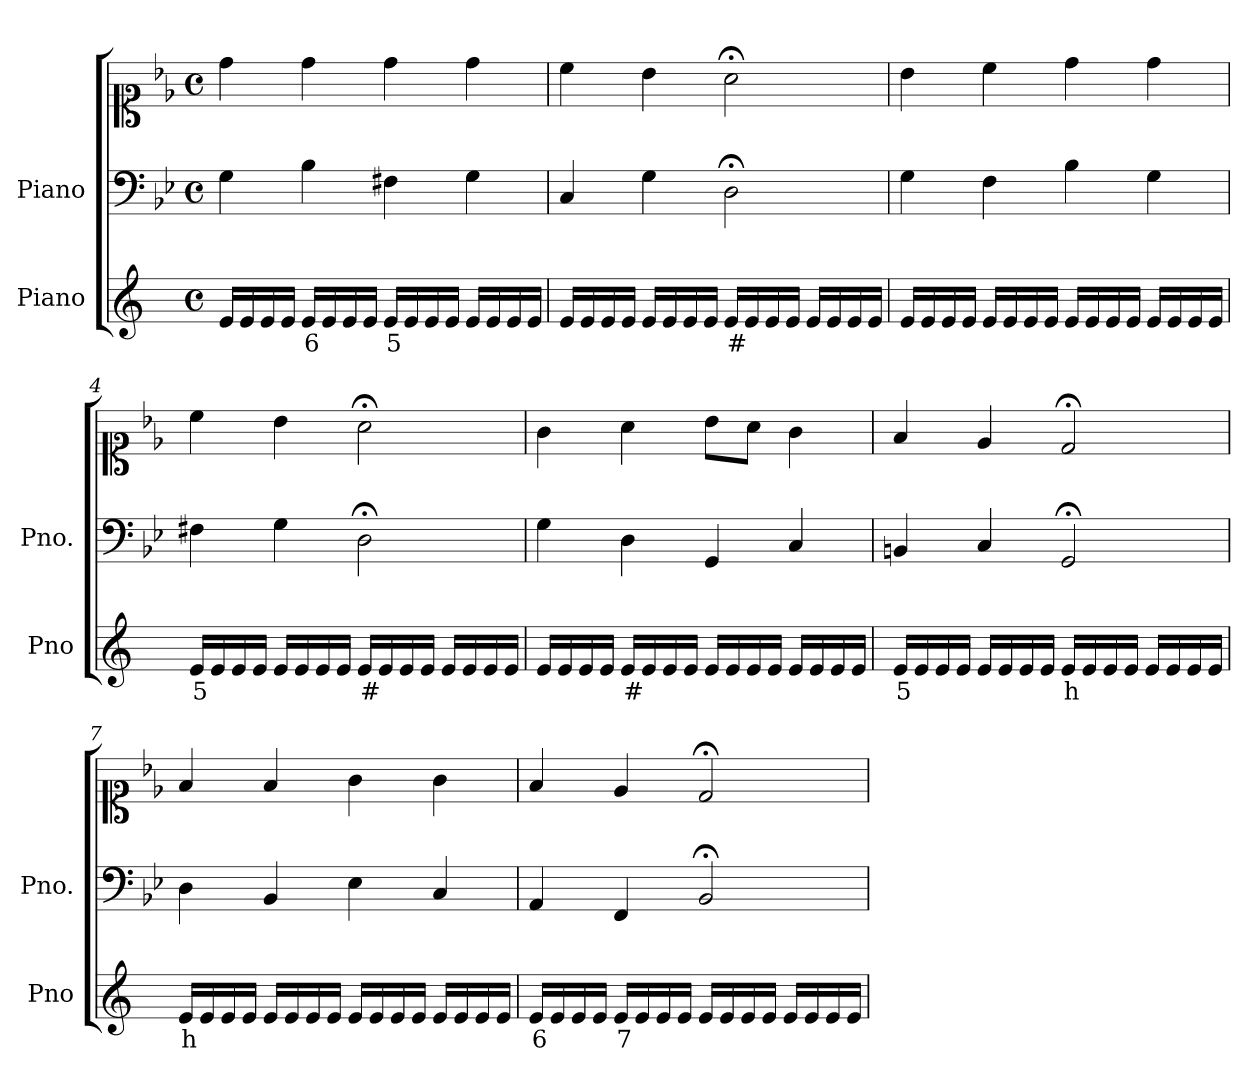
**kern	**text	**kern	**kern
*part2	*part2	*part1	*part1
*staff3	*staff3	*staff2	*staff1
*I"Piano	*	*I"Piano	*
*I'Pno	*	*I'Pno.	*
*clefG2	*	*clefF4	*clefC1
*k[]	*	*k[b-e-]	*k[b-e-]
*M4/4	*	*M4/4	*M4/4
*met(c)	*	*met(c)	*met(c)
=1	=1	=1	=1
16e/LL	.	4G\	4dd\
16e/	.	.	.
16e/	.	.	.
16e/JJ	.	.	.
!	!LO:LY:b	!	!
16e/LL	6	4B-\	4dd\
16e/	.	.	.
16e/	.	.	.
16e/JJ	.	.	.
!	!LO:LY:b	!	!
16e/LL	5	4F#X\	4dd\
16e/	.	.	.
16e/	.	.	.
16e/JJ	.	.	.
16e/LL	.	4G\	4dd\
16e/	.	.	.
16e/	.	.	.
16e/JJ	.	.	.
=2	=2	=2	=2
16e/LL	.	4C/	4cc\
16e/	.	.	.
16e/	.	.	.
16e/JJ	.	.	.
16e/LL	.	4G\	4b-\
16e/	.	.	.
16e/	.	.	.
16e/JJ	.	.	.
!	!LO:LY:b	!	!
16e/LL	#	2D;<\	2a;<\
16e/	.	.	.
16e/	.	.	.
16e/JJ	.	.	.
16e/LL	.	.	.
16e/	.	.	.
16e/	.	.	.
16e/JJ	.	.	.
=3	=3	=3	=3
16e/LL	.	4G\	4b-\
16e/	.	.	.
16e/	.	.	.
16e/JJ	.	.	.
16e/LL	.	4F\	4cc\
16e/	.	.	.
16e/	.	.	.
16e/JJ	.	.	.
16e/LL	.	4B-\	4dd\
16e/	.	.	.
16e/	.	.	.
16e/JJ	.	.	.
16e/LL	.	4G\	4dd\
16e/	.	.	.
16e/	.	.	.
16e/JJ	.	.	.
=4	=4	=4	=4
!	!LO:LY:b	!	!
16e/LL	5	4F#X\	4cc\
16e/	.	.	.
16e/	.	.	.
16e/JJ	.	.	.
16e/LL	.	4G\	4b-\
16e/	.	.	.
16e/	.	.	.
16e/JJ	.	.	.
!	!LO:LY:b	!	!
16e/LL	#	2D;<\	2a;<\
16e/	.	.	.
16e/	.	.	.
16e/JJ	.	.	.
16e/LL	.	.	.
16e/	.	.	.
16e/	.	.	.
16e/JJ	.	.	.
=5	=5	=5	=5
16e/LL	.	4G\	4g\
16e/	.	.	.
16e/	.	.	.
16e/JJ	.	.	.
!	!LO:LY:b	!	!
16e/LL	#	4D\	4a\
16e/	.	.	.
16e/	.	.	.
16e/JJ	.	.	.
16e/LL	.	4GG/	8b-\L
16e/	.	.	.
16e/	.	.	8a\J
16e/JJ	.	.	.
16e/LL	.	4C/	4g\
16e/	.	.	.
16e/	.	.	.
16e/JJ	.	.	.
=6	=6	=6	=6
!	!LO:LY:b	!	!
16e/LL	5	4BBn/	4f/
16e/	.	.	.
16e/	.	.	.
16e/JJ	.	.	.
16e/LL	.	4C/	4e-/
16e/	.	.	.
16e/	.	.	.
16e/JJ	.	.	.
!	!LO:LY:b	!	!
16e/LL	h	2GG;</	2d;</
16e/	.	.	.
16e/	.	.	.
16e/JJ	.	.	.
16e/LL	.	.	.
16e/	.	.	.
16e/	.	.	.
16e/JJ	.	.	.
=7	=7	=7	=7
!	!LO:LY:b	!	!
16e/LL	h	4D\	4f/
16e/	.	.	.
16e/	.	.	.
16e/JJ	.	.	.
16e/LL	.	4BB-/	4f/
16e/	.	.	.
16e/	.	.	.
16e/JJ	.	.	.
16e/LL	.	4E-\	4g\
16e/	.	.	.
16e/	.	.	.
16e/JJ	.	.	.
16e/LL	.	4C/	4g\
16e/	.	.	.
16e/	.	.	.
16e/JJ	.	.	.
=8	=8	=8	=8
!	!LO:LY:b	!	!
16e/LL	6	4AA/	4f/
16e/	.	.	.
16e/	.	.	.
16e/JJ	.	.	.
!	!LO:LY:b	!	!
16e/LL	7	4FF/	4e-/
16e/	.	.	.
16e/	.	.	.
16e/JJ	.	.	.
16e/LL	.	2BB-;</	2d;</
16e/	.	.	.
16e/	.	.	.
16e/JJ	.	.	.
16e/LL	.	.	.
16e/	.	.	.
16e/	.	.	.
16e/JJ	.	.	.
=	=	=	=
*-	*-	*-	*-
